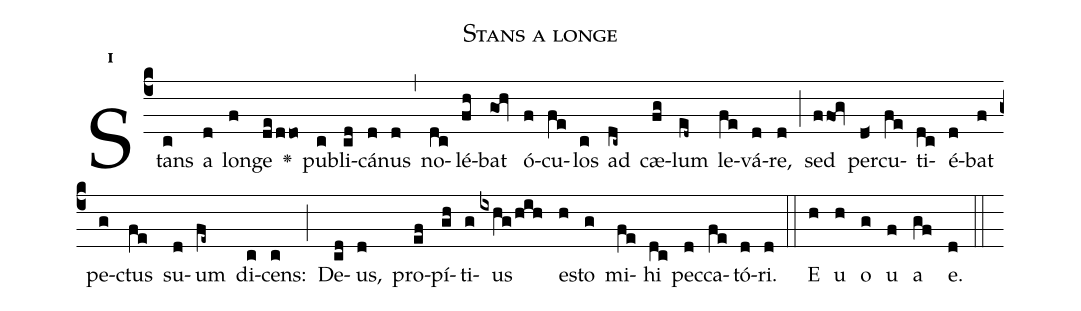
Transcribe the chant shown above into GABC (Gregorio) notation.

name:Stans a longe;
office-part:Antiphona;
mode:1;
%%
initial-style: 1;
name: Stans a longe;
book: Antiphonae & Responsoria/Tomus IV, p. 162;
occasion: Dominica XXX per Annum;
office-part: Laudes Ant Bc;
annotation: 1d;
centering-scheme: english;
font: OFLSortsMillGoudy;
height: 11;
width: 4.5;
%%
(c4)Stans(c) a(d) lon(f)ge(de/ddo) <v>\greheightstar</v>() pu(c)bli(cd)cá(d)nus(d) (,) no(dc)lé(fh)bat(goh) ó(f)cu(fe)los(c) ad(dc~) cæ(fg)lum(ed~) le(fe)vá(d)re,(d) (;) sed(ffog) per(d<)cu(fe)ti(dc)é(d)bat(f) pe(g)ctus(fe) su(d)um(fe~) di(c)cens:(c) (;) De(cd)us,(d) pro(ef)pí(gh)ti(g)us(ixhg/hih) e(h)sto(g) mi(fe)hi(dc) pec(d)ca(fe)tó(d)ri.(d) (::) E(h) u(h) o(g) u(f) a(gf) e.(d) (::)
